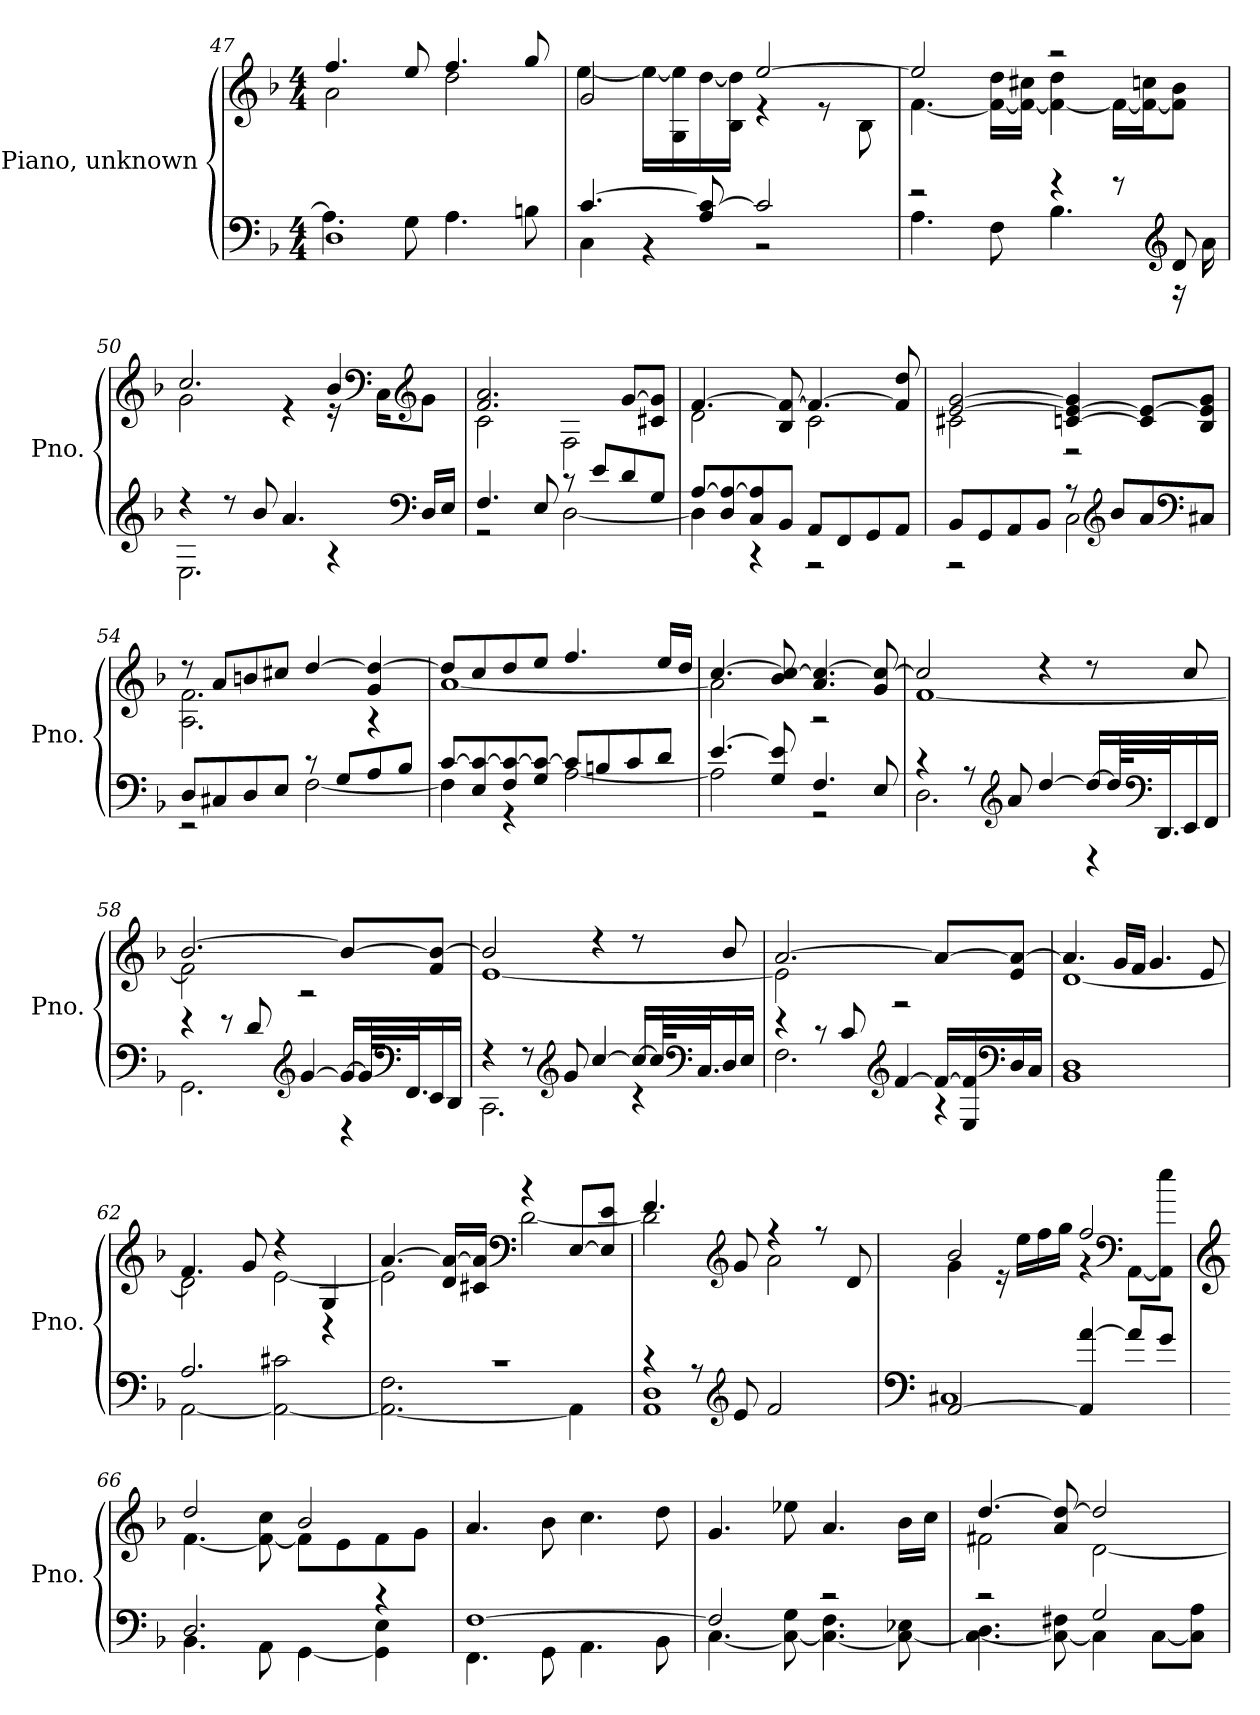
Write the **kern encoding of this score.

**kern	**kern
*part1	*part1
*staff2	*staff1
*I"Piano, unknown	*
*I'Pno.	*
!!LO:PB:g=z
*clefF4	*clefG2
*k[b-]	*k[b-]
*M4/4	*M4/4
=47	=47
*^	*^
1D	4.A\]	4.ff/	2a\
.	8G\	8ee/	.
.	4.A\	4.ff/	2dd\
.	8Bn\	8gg/	.
=48	=48	=48	=48
[4.c/	4C\	2g/	[4ee\
.	4r	.	16ee\LL_
.	.	.	16G\ 16ee\]
8A/ 8c/_	.	.	[16dd\
.	.	.	16B-\ 16dd\]JJ
2c/]	2r	[2ee/	4r
.	.	.	8r
.	.	.	8B-\
=49	=49	=49	=49
2r	4.A\	2ee/]	[4.f\
.	8F\	.	16f\_ 16dd\LL
.	.	.	16f\_ 16cc#X\JJ
4r	4.B-\	2r	4f\_ 4dd\
8r	.	.	16f\LL_
.	.	.	16f\_ 16ccn\J
*clefG2	*	*	*
8d/	16r	.	8f\] 8b-\J
.	16a\	.	.
!!LO:LB:g=z	!!
=50	=50	=50	=50
4r	2.E\	2.cc/	2g\
8r	.	.	.
8b-/	.	.	.
4.a/	.	.	4r
.	4r	4b-/	16r
*	*	*clefF4	*
.	.	.	16C\KL
*clefF4	*	*clefG2	*
16D/LL	.	.	8g\J
16E/JJ	.	.	.
=51	=51	=51	=51
4.F/	2r	2.f/ 2.a/	2c\
8E/	.	.	.
8r	[2D\	.	2F\
8e/L	.	.	.
8d/	.	[8g/L	.
8G/J	.	8c#X/ 8g/]J	.
=52	=52	=52	=52
[8A/L	4D\]	[4.f/	2d\
8D/ 8A/_	.	.	.
8C/ 8A/]	4r	.	.
8BB-/J	.	8B-/ 8f/_	.
8AA/L	2r	4.f/_	2c\
8FF/	.	.	.
8GG/	.	.	.
8AA/J	.	8f/] 8dd/	.
!!LO:LB:g=z	!!
=53	=53	=53	=53
8BB-/L	2r	[2e/ [2g/	2c#X\
8GG/	.	.	.
8AA/	.	.	.
8BB-/J	.	.	.
8r	2C\	[4cn/ 4e/_ 4g/]	2r
*clefG2	*	*	*
8b-/L	.	.	.
8a/	.	8c/] 8e/_L	.
*clefF4	*	*	*
8C#X/J	.	8B-/ 8e/] 8g/J	.
=54	=54	=54	=54
8D/L	2r	8r	2.A\ 2.f\
8C#X/	.	8a/L	.
8D/	.	8bn/	.
8E/J	.	8cc#X/J	.
8r	[2F\	[4dd/	.
8G/L	.	.	.
8A/	.	4g/ 4dd/_	4r
8B-/J	.	.	.
=55	=55	=55	=55
[8c/L	4F\]	8dd/L]	[1a
8E/ 8c/_	.	8cc/	.
8F/ 8c/_	4r	8dd/	.
8G/ 8c/_J	.	8ee/J	.
8c/L]	[2A\	4.ff/	.
8Bn/	.	.	.
8c/	.	.	.
8d/J	.	16ee/LL	.
.	.	16dd/JJ	.
!!LO:LB:g=z	!!
=56	=56	=56	=56
[4.e/	2A\]	[4.cc/	2a\]
8G/ 8e/]	.	8b-/ 8cc/_	.
4.F/	2r	4.a/ 4.cc/_	2r
8E/	.	8g/ 8cc/_	.
=57	=57	=57	=57
4r	2.D\	2cc/]	[1f
8r	.	.	.
*clefG2	*	*	*
8a/	.	.	.
[4dd/	.	4r	.
16dd/LL_	4r	8r	.
64dd/KL]	.	.	.
*clefF4	*	*	*
32.DD/J	.	.	.
16EE/	.	8cc/	.
16FF/JJ	.	.	.
=58	=58	=58	=58
4r	2.GG\	[2.b-/	2f\]
8r	.	.	.
8d/	.	.	.
*clefG2	*	*	*
[4g/	.	.	2r
16g/LL_	4r	8b-/L_	.
64g/KL]	.	.	.
*clefF4	*	*	*
32.FF/J	.	.	.
16EE/	.	8f/ 8b-/_J	.
16DD/JJ	.	.	.
!!LO:LB:g=z	!!
=59	=59	=59	=59
4r	2.CC\	2b-/]	[1e
8r	.	.	.
*clefG2	*	*	*
8g/	.	.	.
[4cc/	.	4r	.
16cc/LL_	4r	8r	.
64cc/KL]	.	.	.
*clefF4	*	*	*
32.C/J	.	.	.
16D/	.	8b-/	.
16E/JJ	.	.	.
=60	=60	=60	=60
4r	2.F\	[2.a/	2e\]
8r	.	.	.
8c/	.	.	.
*clefG2	*	*	*
[4f/	.	.	2r
16f/LL_	4r	8a/L_	.
16E/ 16f/]	.	.	.
*clefF4	*	*	*
16D/	.	8e/ 8a/_J	.
16C/JJ	.	.	.
*v	*v	*	*
=61	=61	=61
1BB- 1D	4.a/]	[1d
.	16g/LL	.
.	16f/JJ	.
.	4.g/	.
.	8e/	.
=62	=62	=62
*^	*	*
2.A/	[2AA\	4.f/	2d\]
.	.	8g/	.
.	2AA\_ 2c#X\	4r	[2e\
4r	.	4G/	.
!!LO:LB:g=z	!!
=63	=63	=63	=63
1r	2.AA\_ 2.F\	[4.a/	2e\]
.	.	16d/ 16a/_LL	.
.	.	16c#X/ 16a/]JJ	.
*	*	*clefF4	*
.	.	4r	[2d\
.	4AA\]	[8E/L	.
.	.	8E/] 8e/J	.
=64	=64	=64	=64
4r	1AA 1D	4.f/	2d\]
8r	.	.	.
*clefG2	*	*clefG2	*
8e/	.	8g/	.
2f/	.	4r	2a\
.	.	8r	.
.	.	8d/	.
=65	=65	=65	=65
*clefF4	*	*	*
[2AA/	1C#X	2b-/	4g\
.	.	.	16r
.	.	.	16ee\LL
.	.	.	16ff\
.	.	.	16gg\JJ
4AA/] [4a/	.	2ff/	4r
*	*	*clefF4	*
8a/L]	.	.	[8AA\L
8g/J	.	.	8AA\] 8ee\J
=66	=66	=66	=66
*	*	*clefG2	*
2.D/	4.BB-\	2dd/	[4.f\
.	8AA\	.	8f\_ 8cc\
.	[4GG\	2b-/	8f\L]
.	.	.	8e\
4r	4GG\] 4E\	.	8f\
.	.	.	8g\J
*	*	*v	*v
!!LO:PB:g=z
=67	=67	=67
[1F	4.FF\	4.a/
.	8GG\	8b-\
.	4.AA\	4.cc\
.	8BB-\	8dd\
=68	=68	=68
2F/]	[4.C\	4.g/
.	8C\_ 8G\	8ee-X\
2r	4.C\_ 4.F\	4.a/
.	8C\_ 8E-X\	16b-\LL
.	.	16cc\JJ
=69	=69	=69
*	*	*^
2r	4.C\_ 4.D\	[4.dd/	2f#X\
.	8C\_ 8F#X\	8a/ 8dd/_	.
2G/	4C\]	2dd/]	[2d\
.	[8C\L	.	.
.	8C\] 8A\J	.	.
*v	*v	*	*
*	*v	*v
=	=
*-	*-
